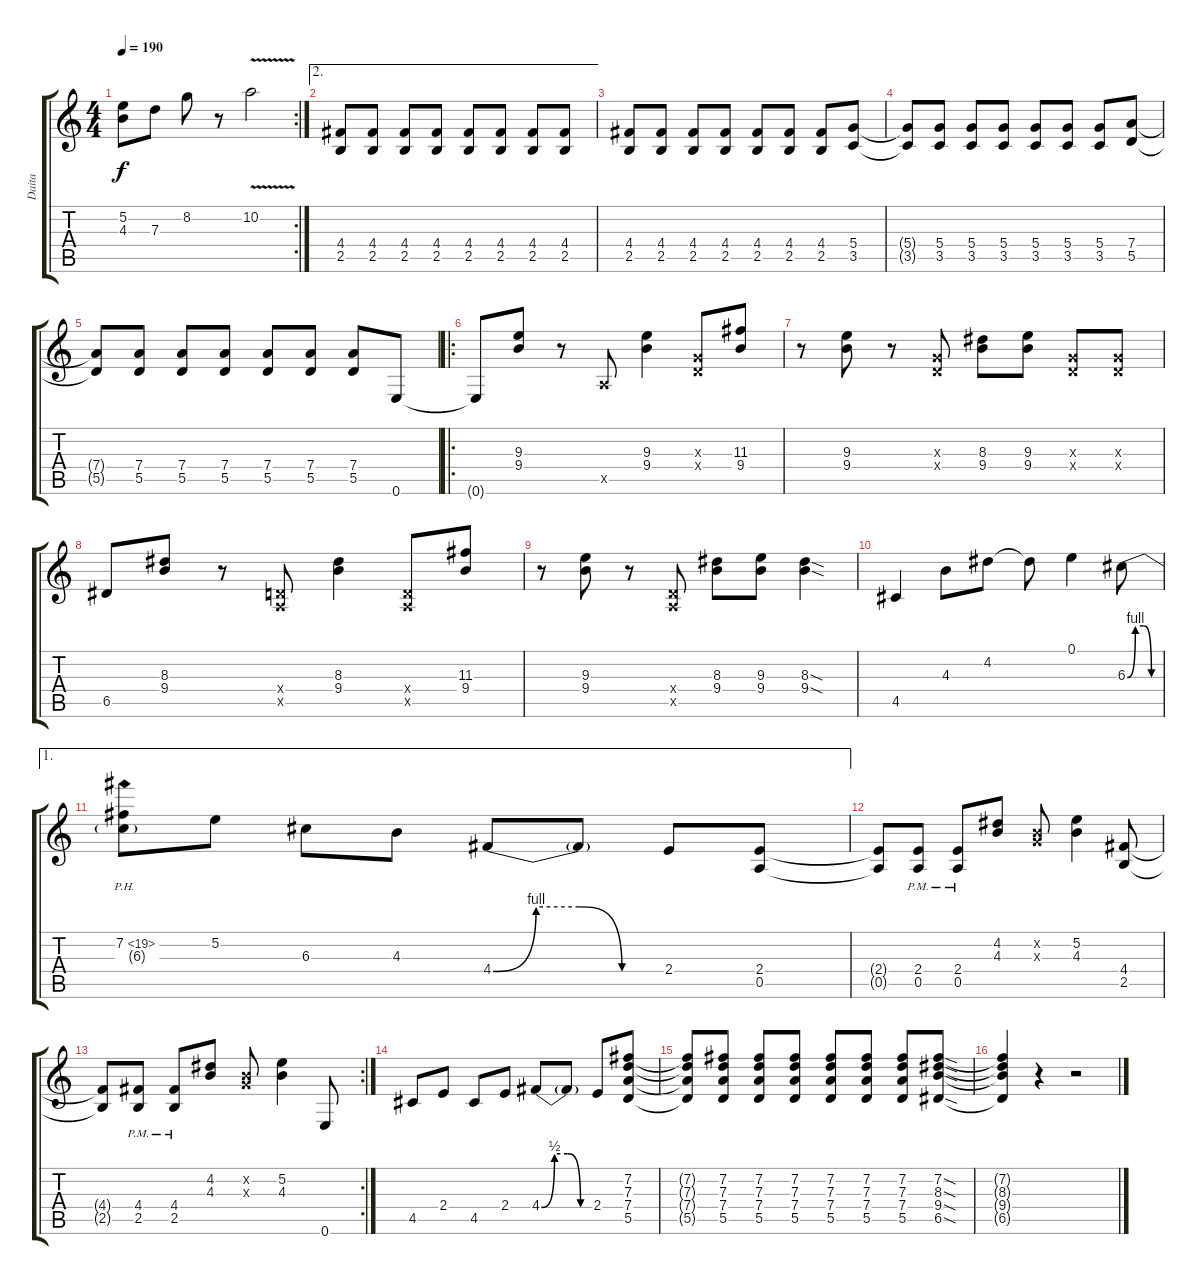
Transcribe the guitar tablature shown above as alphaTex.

\track ("Daita" "Daita") {instrument distortionguitar}
\staff {score tabs}
\tuning (E4 B3 G3 D3 A2 E2) {hide}
\rc 2
\ts (4 4)
\tempo 190
\clef g2
\ks c
(5.2{t} 4.3{t}).8{dy f} 7.3.8 8.2.8 r.8 10.2{v}.2 |
\ae 2
(4.4 2.5).8 (4.4 2.5).8 (4.4 2.5).8 (4.4 2.5).8 (4.4 2.5).8 (4.4 2.5).8 (4.4 2.5).8 (4.4 2.5).8 |
(4.4 2.5).8 (4.4 2.5).8 (4.4 2.5).8 (4.4 2.5).8 (4.4 2.5).8 (4.4 2.5).8 (4.4 2.5).8 (5.4 3.5).8 |
(5.4{t} 3.5{t}).8 (5.4 3.5).8 (5.4 3.5).8 (5.4 3.5).8 (5.4 3.5).8 (5.4 3.5).8 (5.4 3.5).8 (7.4 5.5).8 |
(7.4{t} 5.5{t}).8 (7.4 5.5).8 (7.4 5.5).8 (7.4 5.5).8 (7.4 5.5).8 (7.4 5.5).8 (7.4 5.5).8 0.6.8 |
\ro
0.6{t}.8 (9.3 9.4).8 r.8 0.5{x}.8 (9.3 9.4).4 (0.3{x} 0.4{x}).8 (11.3 9.4).8 |
r.8 (9.3 9.4).8 r.8 (0.3{x} 0.4{x}).8 (8.3 9.4).8 (9.3 9.4).8 (0.3{x} 0.4{x}).8 (0.3{x} 0.4{x}).8 |
6.5.8 (8.3 9.4).8 r.8 (0.4{x} 0.5{x}).8 (8.3 9.4).4 (0.4{x} 0.5{x}).8 (11.3 9.4).8 |
r.8 (9.3 9.4).8 r.8 (0.4{x} 0.5{x}).8 (8.3 9.4).8 (9.3 9.4).8 (8.3{sod} 9.4{sod}).4 |
4.5.4 4.3.8 4.2.8 4.2{t}.8 0.1.4 6.3{be (custom 0 0 15 4 30 4 45 0 60 0)}.8 |
\ae 1
(7.2{ph 12} 6.3{t}).8 5.2.8 6.3.8 4.3.8 4.4{be (custom 0 0 15 4 30 4 45 0 60 0)}.8 4.4{t}.8 2.4.8 (2.4 0.5).8 |
(2.4{t} 0.5{t}).8 (2.4{pm} 0.5{pm}).8 (2.4{pm} 0.5{pm}).8 (4.2 4.3).8 (0.2{x} 0.3{x}).8 (5.2 4.3).4 (4.4 2.5).8 |
\rc 2
(4.4{t} 2.5{t}).8 (4.4{pm} 2.5{pm}).8 (4.4{pm} 2.5{pm}).8 (4.2 4.3).8 (0.2{x} 0.3{x}).8 (5.2 4.3).4 0.6.8 |
4.5.8 2.4.8 4.5.8 2.4.8 4.4{be (custom 0 0 15 2 30 2 45 0 60 0)}.8 4.4{t}.8 2.4.8 (7.2 7.3 7.4 5.5).8 |
(7.2{t} 7.3{t} 7.4{t} 5.5{t}).8 (7.2 7.3 7.4 5.5).8 (7.2 7.3 7.4 5.5).8 (7.2 7.3 7.4 5.5).8 (7.2 7.3 7.4 5.5).8 (7.2 7.3 7.4 5.5).8 (7.2 7.3 7.4 5.5).8 (7.2{sod} 8.3{sod} 9.4{sod} 6.5{sod}).8 |
(7.2{t} 8.3{t} 9.4{t} 6.5{t}).4 r.4 r.2
